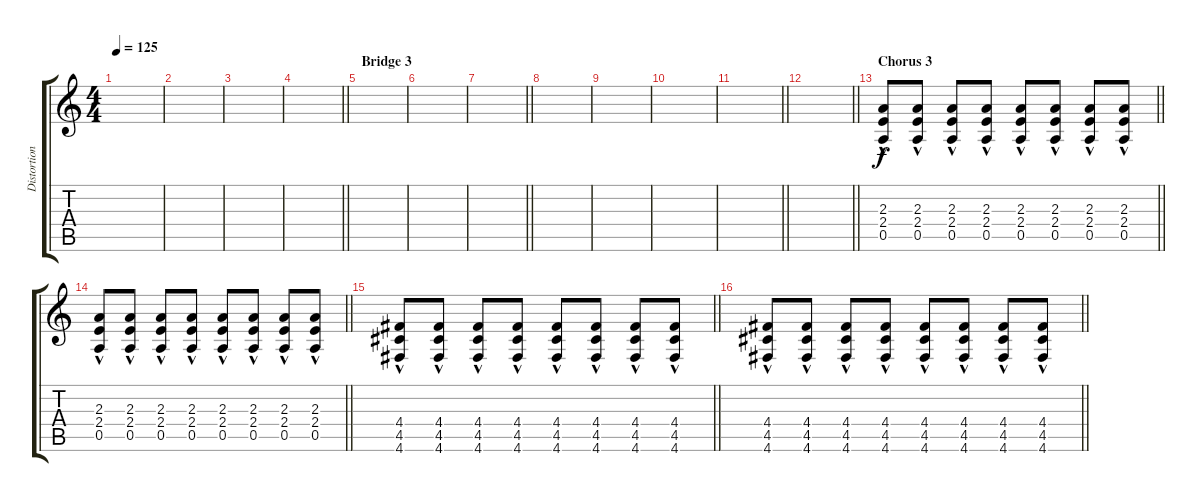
\track ("Distortion Guitar 2" "Distortion") {instrument distortionguitar}
\staff {score tabs}
\tuning (E4 B3 G3 D3 A2 D2) {hide}
\ts (4 4)
\tempo 125
\clef g2
\ks c
|
|
|
\barLineRight lightlight
|
\section ("" "Bridge 3")
|
|
\barLineRight lightlight
|
|
|
|
\barLineRight lightlight
|
\barLineRight lightlight
|
\section ("" "Chorus 3")
\barLineRight lightlight
(2.3 2.4 0.5{hac}).8 (2.3 2.4 0.5{hac}).8 (2.3 2.4 0.5{hac}).8 (2.3 2.4 0.5{hac}).8 (2.3 2.4 0.5{hac}).8 (2.3 2.4 0.5{hac}).8 (2.3 2.4 0.5{hac}).8 (2.3 2.4 0.5{hac}).8 |
\barLineRight lightlight
(2.3 2.4 0.5{hac}).8 (2.3 2.4 0.5{hac}).8 (2.3 2.4 0.5{hac}).8 (2.3 2.4 0.5{hac}).8 (2.3 2.4 0.5{hac}).8 (2.3 2.4 0.5{hac}).8 (2.3 2.4 0.5{hac}).8 (2.3 2.4 0.5{hac}).8 |
\barLineRight lightlight
(4.4 4.5{hac} 4.6).8 (4.4 4.5{hac} 4.6).8 (4.4 4.5{hac} 4.6).8 (4.4 4.5{hac} 4.6).8 (4.4 4.5{hac} 4.6).8 (4.4 4.5{hac} 4.6).8 (4.4 4.5{hac} 4.6).8 (4.4 4.5{hac} 4.6).8 |
\barLineRight lightlight
(4.4 4.5{hac} 4.6).8 (4.4 4.5{hac} 4.6).8 (4.4 4.5{hac} 4.6).8 (4.4 4.5{hac} 4.6).8 (4.4 4.5{hac} 4.6).8 (4.4 4.5{hac} 4.6).8 (4.4 4.5{hac} 4.6).8 (4.4 4.5{hac} 4.6).8
